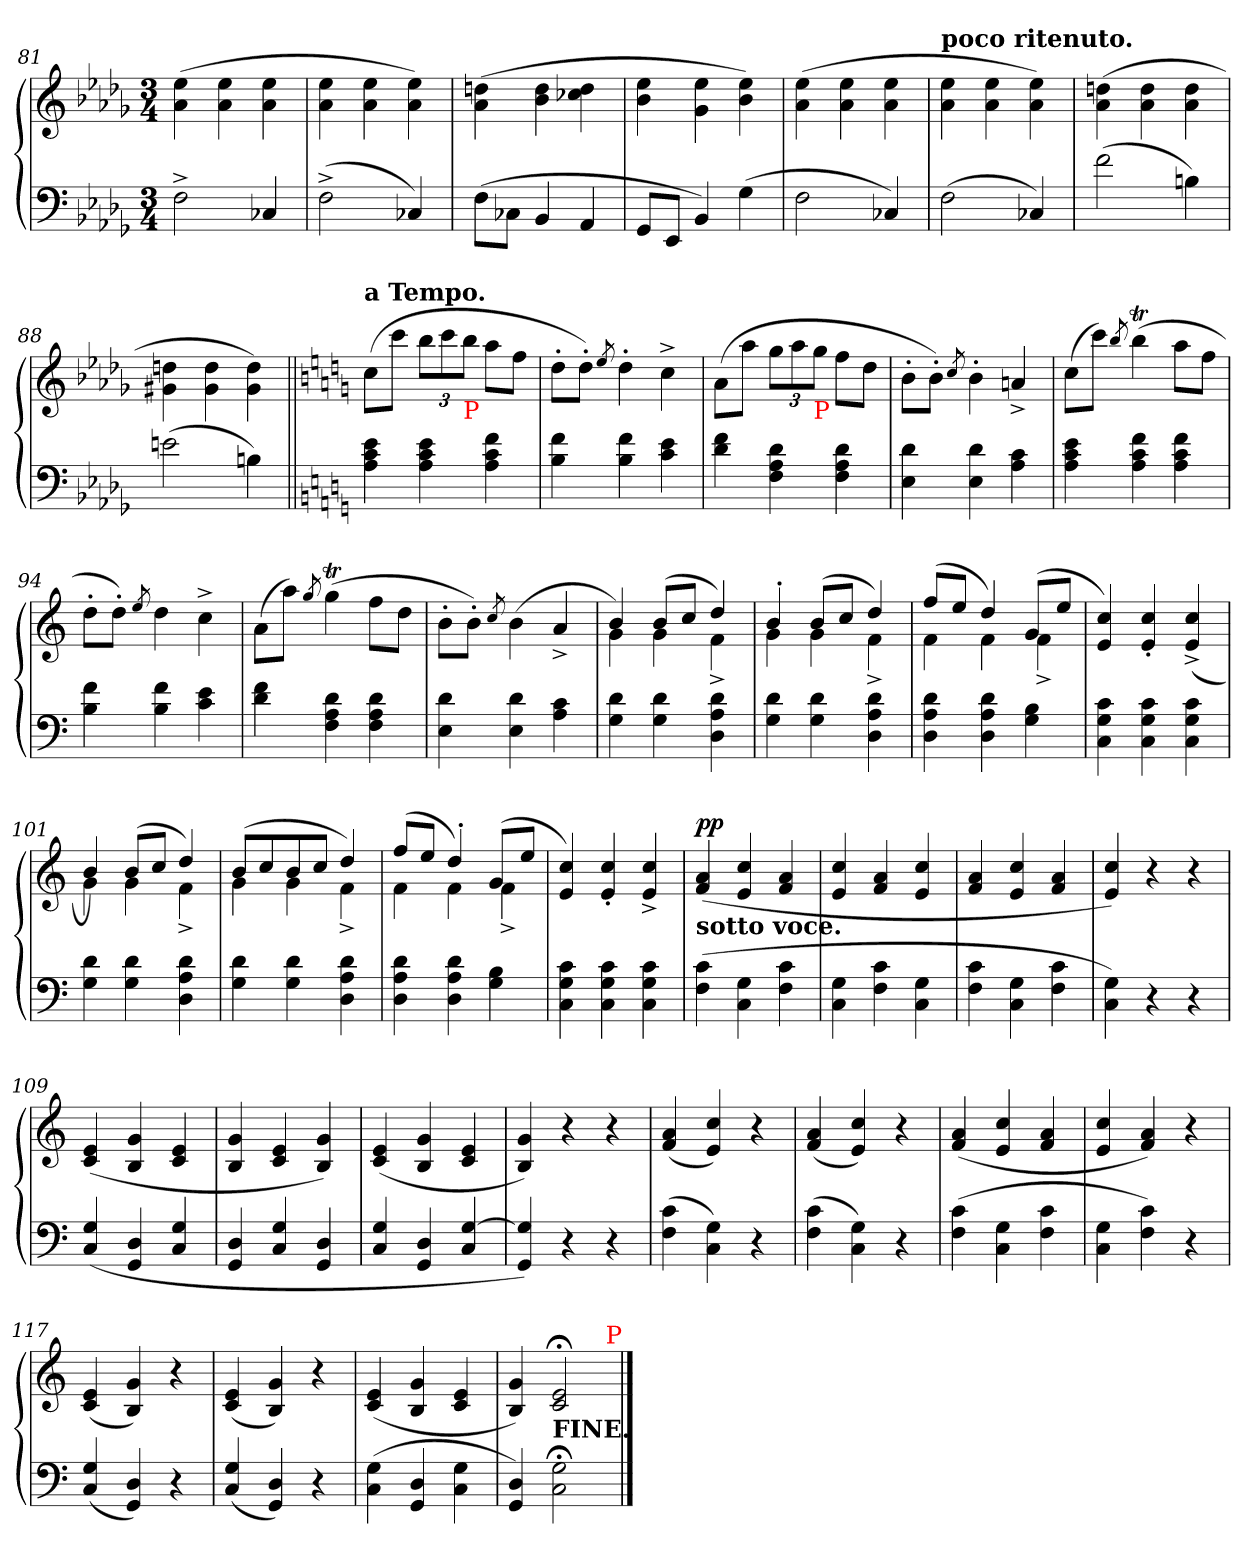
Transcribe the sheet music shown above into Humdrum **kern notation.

**kern	**kern	**dynam
*part1	*part1	*part1
*staff2	*staff1	*staff1/2
*clefF4	*clefG2	*
*k[b-e-a-d-g-]	*k[b-e-a-d-g-]	*
*M3/4	*M3/4	*
=81	=81	=81
2F^<	(>4ee- 4a-	.
.	4ee- 4a-	.
4C-X	4ee- 4a-	.
=82	=82	=82
(>2F^<	4ee- 4a-	.
.	4ee- 4a-	.
4C-X)	4ee- 4a-)	.
=83	=83	=83
(>8FL	(>4ddn 4a-	.
8C-XJ	.	.
4BB-	4dd 4b-	.
4AA-	4dd 4cc-X	.
=84	=84	=84
8GG-L	4ee- 4b-	.
8EE-J	.	.
4BB-)	4ee- 4g-	.
(>4G-	4ee- 4b-)	.
=85	=85	=85
2F	(>4ee- 4a-	.
.	4ee- 4a-	.
4C-X)	4ee- 4a-	.
=86	=86	=86
!	!LO:TX:a:B:t=poco ritenuto.	!
(>2F	4ee- 4a-	.
.	4ee- 4a-	.
4C-X)	4ee- 4a-)	.
=87	=87	=87
(2f	(4ddn 4a-	.
.	4dd 4a-	.
4Bn)	4dd 4a-	.
=88	=88	=88
(2en	4ddn 4g#X	.
.	4dd 4g#	.
4Bn)	4dd 4g#)	.
=89||	=89||	=89||
*k[]	*k[]	*
!	!LO:TX:a:B:t=a Tempo.	!
4e 4c 4A	(>8ccL	.
.	8cccJ	.
*	*Xbrackettup	*
4e 4c 4A	12bbL	.
.	12ccc	.
!	!LO:TX:b:color=red:t=P	!
.	12bbJ	.
4f 4c 4A	8aaL	.
.	8ffJ	.
=90	=90	=90
4f 4B	8dd'L	.
.	8dd'J)	.
.	8qee/	.
4f 4B	4dd'	.
4e 4c	4cc^<	.
=91	=91	=91
4f 4d	(>8aL	.
.	8aaJ	.
4d 4A 4F	12ggL	.
.	12aa	.
!	!LO:TX:b:color=red:t=P	!
.	12ggJ	.
4d 4A 4F	8ffL	.
.	8ddJ	.
=92	=92	=92
4d 4E	8b'L	.
.	8b'J)	.
.	8qcc/	.
4d 4E	4b'	.
4c 4A	4an^	.
=93	=93	=93
4e 4c 4A	(>8ccL	.
.	8cccJ)	.
.	8qbb/	.
4f 4c 4A	(>4bbt	.
4f 4c 4A	8aaL	.
.	8ffJ	.
=94	=94	=94
4f 4B	8dd'L	.
.	8dd'J)	.
.	8qee/	.
4f 4B	4dd	.
4e 4c	4cc^<	.
=95	=95	=95
4f 4d	(>8aL	.
.	8aaJ)	.
.	8qgg/	.
4d 4A 4F	(>4ggT	.
4d 4A 4F	8ffL	.
.	8ddJ	.
=96	=96	=96
4d 4E	8b'L	.
.	8b'J)	.
.	8qcc/	.
4d 4E	(>4b	.
4c 4A	4a^	.
=97	=97	=97
*	*^	*
4d 4G	4b)	4g	.
4d 4G	(>8bL	4g	.
.	8ccJ	.	.
4d 4A 4D	4dd)	4f^	.
=98	=98	=98	=98
4d 4G	4b'	4g	.
4d 4G	(>8bL	4g	.
.	8ccJ	.	.
4d 4A 4D	4dd)	4f^	.
=99	=99	=99	=99
4d 4A 4D	(>8ffL	4f	.
.	8eeJ	.	.
4d 4A 4D	4dd)	4f	.
4B 4G	(>8gL	4f^	.
.	8eeJ	.	.
*	*v	*v	*
=100	=100	=100
4c 4G 4C	4cc 4e)	.
4c 4G 4C	4cc'> 4e'>	.
4c 4G 4C	(>4cc^ 4e^	.
=101	=101	=101
*	*^	*
4d 4G	4b)	4g	.
4d 4G	(>8bL	4g	.
.	8ccJ	.	.
4d 4A 4D	4dd)	4f^	.
=102	=102	=102	=102
4d 4G	(>8bL	4g	.
.	8cc	.	.
4d 4G	8b	4g	.
.	8ccJ	.	.
4d 4A 4D	4dd)	4f^	.
=103	=103	=103	=103
4d 4A 4D	(>8ffL	4f	.
.	8eeJ	.	.
4d 4A 4D	4dd')	4f	.
4B 4G	(>8gL	4f^	.
.	8eeJ	.	.
*	*v	*v	*
=104	=104	=104
4c 4G 4C	4cc 4e)	.
4c 4G 4C	4cc'> 4e'>	.
4c 4G 4C	4cc^ 4e^	.
=105	=105	=105
!	!LO:TX:b:B:t=sotto voce.	!
!	!	!LO:DY:a
(<4c 4F	(>4a 4f	pp
4G 4C	4cc 4e	.
4c 4F	4a 4f	.
=106	=106	=106
4G 4C	4cc 4e	.
4c 4F	4a 4f	.
4G 4C	4cc 4e	.
=107	=107	=107
4c 4F	4a 4f	.
4G 4C	4cc 4e	.
4c 4F	4a 4f	.
=108	=108	=108
4G 4C)	4cc 4e)	.
4r	4r	.
4r	4r	.
=109	=109	=109
(<4G/ 4C/	(>4e 4c	.
4D 4GG	4g 4B	.
4G/ 4C/	4e 4c	.
=110	=110	=110
4D 4GG	4g 4B	.
4G/ 4C/	4e 4c	.
4D 4GG	4g 4B)	.
=111	=111	=111
4G/ 4C/	(>4e 4c	.
4D 4GG	4g 4B	.
[4G/ 4C/	4e 4c	.
=112	=112	=112
4G] 4GG)	4g 4B)	.
4r	4r	.
4r	4r	.
=113	=113	=113
(>4c 4F	(<4a 4f	.
4G 4C)	4cc 4e)	.
4r	4r	.
=114	=114	=114
(>4c 4F	(<4a 4f	.
4G 4C)	4cc 4e)	.
4r	4r	.
=115	=115	=115
(>4c 4F	(<4a 4f	.
4G 4C	4cc 4e	.
4c 4F	4a 4f	.
=116	=116	=116
4G 4C	4cc 4e	.
4c 4F)	4a 4f)	.
4r	4r	.
=117	=117	=117
(<4G/ 4C/	(<4e 4c	.
4D 4GG)	4g 4B)	.
4r	4r	.
=118	=118	=118
(<4G/ 4C/	(<4e 4c	.
4D 4GG)	4g 4B)	.
4r	4r	.
=119	=119	=119
(<4G 4C	(<4e 4c	.
4D 4GG	4g 4B	.
4G 4C	4e 4c	.
=120	=120	=120
4D 4GG)	4g 4B)	.
!LO:TX:a:B:t=FINE.	!	!
2G;< 2C;<	2e;< 2c;<	.
!	!LO:TX:a:rj:color=red:t=P	!
==	==	==
*-	*-	*-
